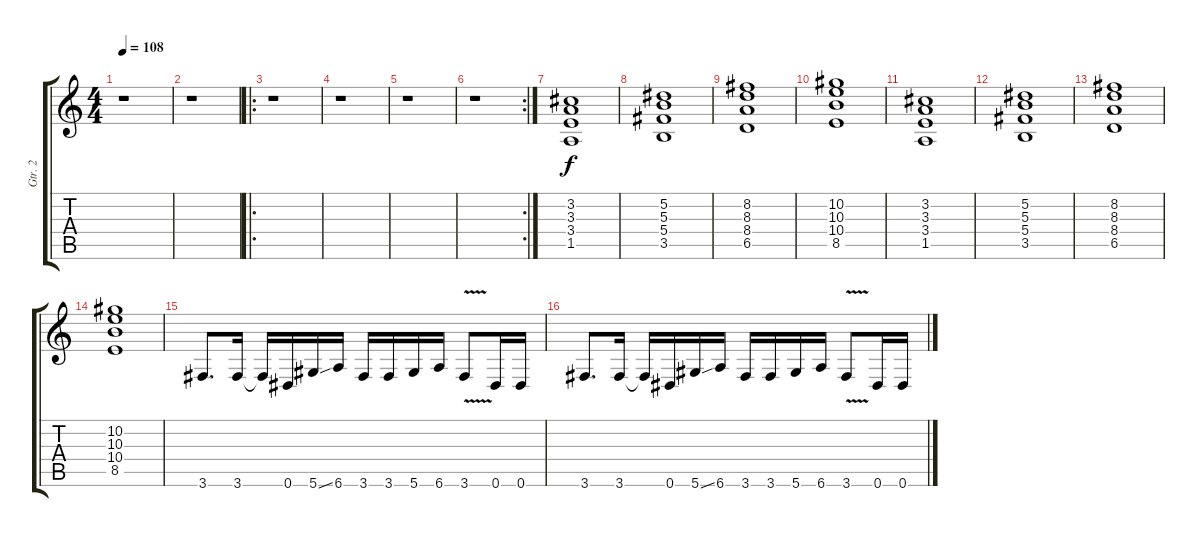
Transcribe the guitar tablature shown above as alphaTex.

\track ("Gtr. 2" "Gtr. 2") {instrument distortionguitar}
\staff {score tabs}
\tuning (Eb4 Bb3 Gb3 Db3 Ab2 Eb2) {hide}
\ts (4 4)
\tempo 108
\clef g2
\ks c
r.1{dy f} |
r.1 |
\ro
r.1 |
r.1 |
r.1{txt " "} |
\rc 2
r.1 |
(3.2 3.3 3.4 1.5).1 |
(5.2 5.3 5.4 3.5).1 |
(8.2 8.3 8.4 6.5).1 |
(10.2 10.3 10.4 8.5).1 |
(3.2 3.3 3.4 1.5).1 |
(5.2 5.3 5.4 3.5).1 |
(8.2 8.3 8.4 6.5).1 |
(10.2 10.3 10.4 8.5).1 |
3.6.8{d} 3.6.16 3.6{t}.16 0.6.16 5.6{ss}.16 6.6.16 3.6.16 3.6.16 5.6.16 6.6.16 3.6{v}.8 0.6.16 0.6.16 |
3.6.8{d} 3.6.16 3.6{t}.16 0.6.16 5.6{ss}.16 6.6.16 3.6.16 3.6.16 5.6.16 6.6.16 3.6{v}.8 0.6.16 0.6.16
